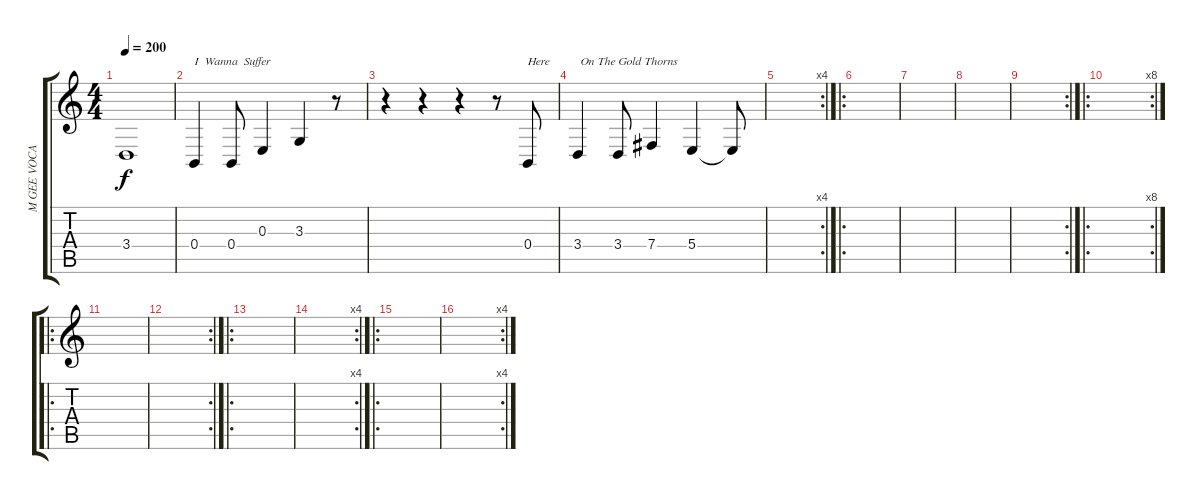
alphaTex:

\track ("M GEE VOCAL" "M GEE VOCA") {instrument lead6voice}
\staff {score tabs}
\tuning (Db4 Ab3 E3 B2 Gb2 B1) {hide}
\ts (4 4)
\tempo 200
\clef g2
\ks c
3.4{t}.1{dy f} |
0.4.4{txt "I  Wanna  Suffer"} 0.4.8 0.3.4 3.3.4 r.8 |
r.4 r.4 r.4 r.8 0.4.8{txt "Here"} |
3.4.4{txt " On The Gold Thorns"} 3.4.8 7.4.4 5.4.4 5.4{t}.8 |
\rc 4
|
\ro
|
|
|
\rc 2
|
\ro
\rc 8
|
\ro
|
\rc 2
|
\ro
|
\rc 4
|
\ro
|
\rc 4
